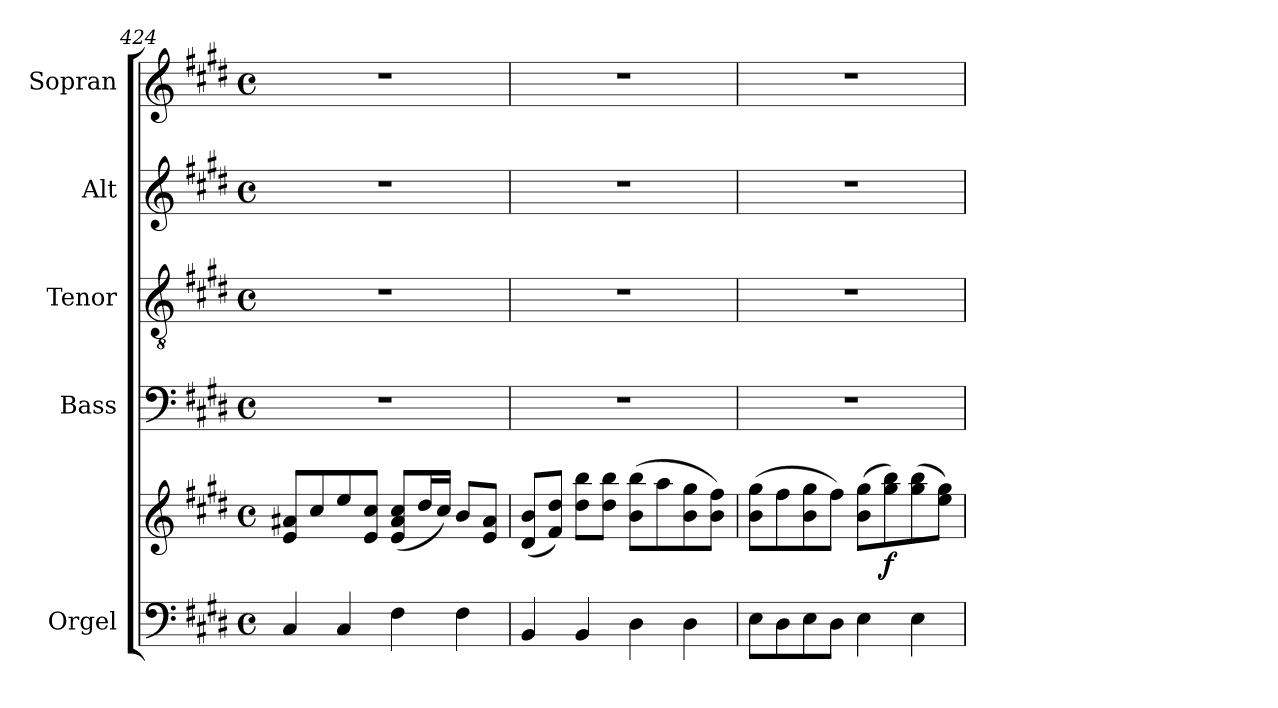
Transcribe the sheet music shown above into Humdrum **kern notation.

**kern	**kern	**dynam	**kern	**kern	**kern	**kern
*part5	*part5	*part5	*part4	*part3	*part2	*part1
*staff6	*staff5	*staff5/6	*staff4	*staff3	*staff2	*staff1
*I"Orgel	*	*	*I"Bass	*I"Tenor	*I"Alt	*I"Sopran
*I'Org.	*	*	*I'B.	*I'T.	*I'A.	*I'S.
!!LO:LB:g=z
*clefF4	*clefG2	*	*clefF4	*clefGv2	*clefG2	*clefG2
*k[f#c#g#d#]	*k[f#c#g#d#]	*	*k[f#c#g#d#]	*k[f#c#g#d#]	*k[f#c#g#d#]	*k[f#c#g#d#]
*E:	*E:	*	*E:	*E:	*E:	*E:
*M4/4	*M4/4	*	*M4/4	*M4/4	*M4/4	*M4/4
*met(c)	*met(c)	*	*met(c)	*met(c)	*met(c)	*met(c)
=424	=424	=424	=424	=424	=424	=424
4C#/	8e/ 8a#X/L	.	1r	1r	1r	1r
.	8cc#/	.	.	.	.	.
4C#/	8ee/	.	.	.	.	.
.	8e/ 8cc#/J	.	.	.	.	.
4F#\	(<8e/ 8a#/ 8cc#/L	.	.	.	.	.
.	16dd#/L	.	.	.	.	.
.	16cc#/JJ)	.	.	.	.	.
4F#\	8b/L	.	.	.	.	.
.	8e/ 8a#/J	.	.	.	.	.
=425	=425	=425	=425	=425	=425	=425
4BB/	(<8d#/ 8b/L	.	1r	1r	1r	1r
.	8f#/ 8dd#/J)	.	.	.	.	.
4BB/	8dd#\ 8bb\L	.	.	.	.	.
.	8dd#\ 8bb\J	.	.	.	.	.
4D#\	(>8b\ 8bb\L	.	.	.	.	.
.	8aa\	.	.	.	.	.
4D#\	8b\ 8gg#\	.	.	.	.	.
.	8b\ 8ff#\J)	.	.	.	.	.
=426	=426	=426	=426	=426	=426	=426
8E\L	(>8b\ 8gg#\L	.	1r	1r	1r	1r
8D#\	8ff#\	.	.	.	.	.
8E\	8b\ 8gg#\	.	.	.	.	.
8D#\J	8ff#\J)	.	.	.	.	.
4E\	(>8b\ 8gg#\L	.	.	.	.	.
!	!	!LO:DY:b	!	!	!	!
.	8gg#\ 8bb\)	f	.	.	.	.
4E\	(>8gg#\ 8bb\	.	.	.	.	.
.	8ee\ 8gg#\J)	.	.	.	.	.
=	=	=	=	=	=	=
*-	*-	*-	*-	*-	*-	*-
